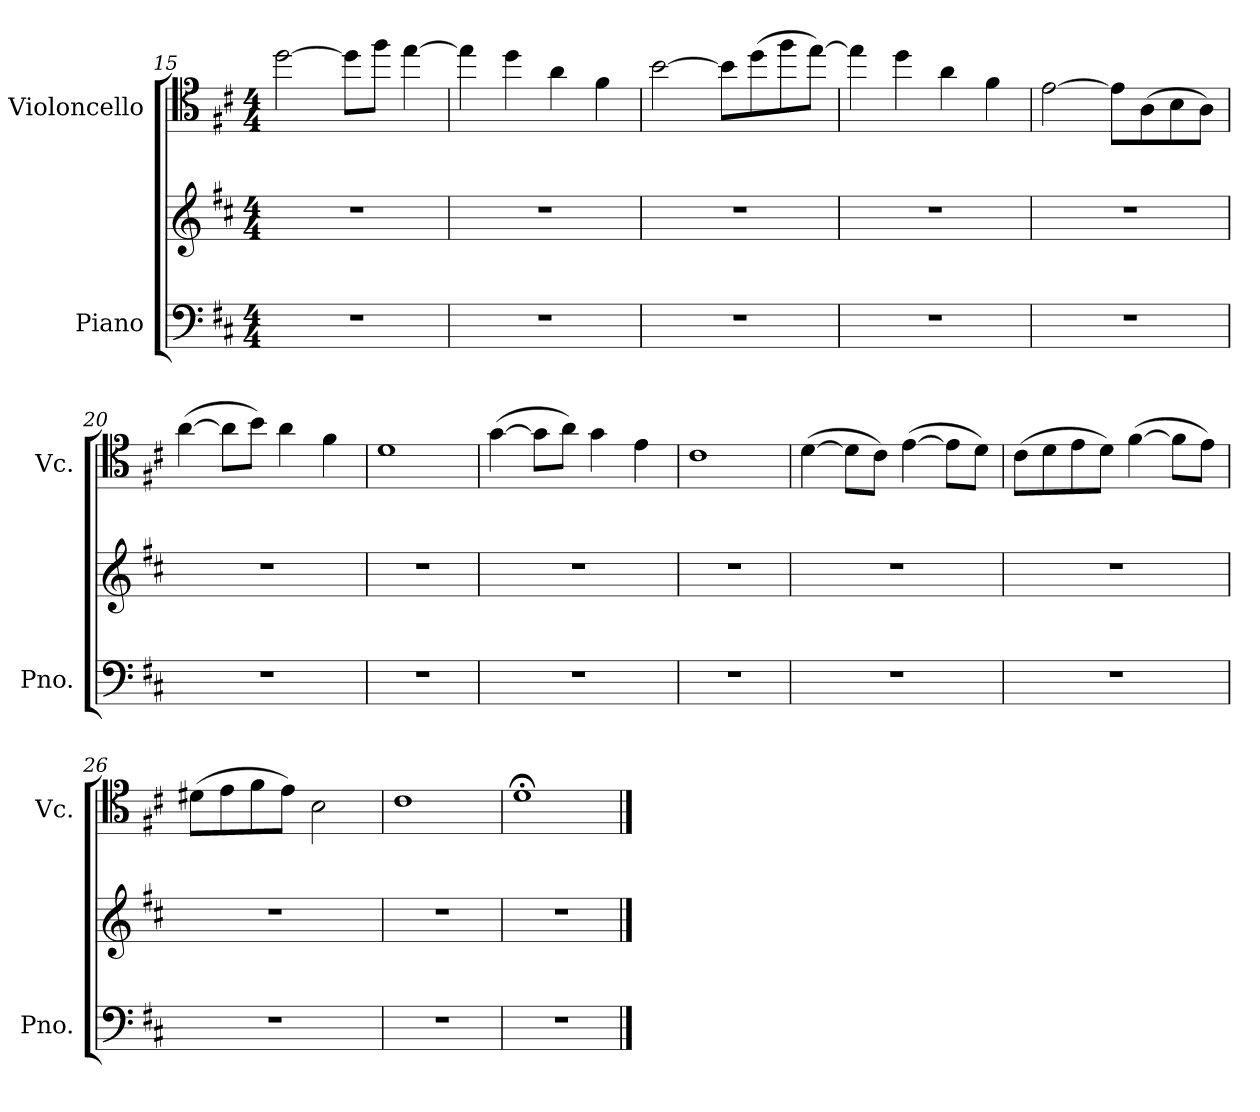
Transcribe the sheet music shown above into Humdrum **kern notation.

**kern	**kern	**kern
*part2	*part2	*part1
*staff3	*staff2	*staff1
*I"Piano	*	*I"Violoncello
*I'Pno.	*	*I'Vc.
!!LO:LB:g=z
*clefF4	*clefG2	*clefC4
*k[f#c#]	*k[f#c#]	*k[f#c#]
*M4/4	*M4/4	*M4/4
=15	=15	=15
1r	1r	[2dd\
.	.	8dd\L]
.	.	8ff#\J
.	.	[4ee\
=16	=16	=16
1r	1r	4ee\]
.	.	4dd\
.	.	4a\
.	.	4f#\
=17	=17	=17
1r	1r	[2b\
.	.	8b\L]
.	.	(8dd\
.	.	8ff#\
.	.	[8ee\J)
=18	=18	=18
1r	1r	4ee\]
.	.	4dd\
.	.	4a\
.	.	4f#\
=19	=19	=19
1r	1r	[2e\
.	.	8e\L]
.	.	(8A\
.	.	8B\
.	.	8A\J)
=20	=20	=20
1r	1r	([4a\
.	.	8a\L]
.	.	8b\J)
.	.	4a\
.	.	4f#\
=21	=21	=21
1r	1r	1d
!!LO:PB:g=z
=22	=22	=22
1r	1r	([4g\
.	.	8g\L]
.	.	8a\J)
.	.	4g\
.	.	4e\
=23	=23	=23
1r	1r	1c#
=24	=24	=24
1r	1r	([4d\
.	.	8d\L]
.	.	8c#\J)
.	.	([4e\
.	.	8e\L]
.	.	8d\J)
=25	=25	=25
1r	1r	(8c#\L
.	.	8d\
.	.	8e\
.	.	8d\J)
.	.	([4f#\
.	.	8f#\L]
.	.	8e\J)
=26	=26	=26
1r	1r	(8d#X\L
.	.	8e\
.	.	8f#\
.	.	8e\J)
.	.	2B\
=27	=27	=27
1r	1r	1c#
=28	=28	=28
1r	1r	1d;<
==	==	==
*-	*-	*-
